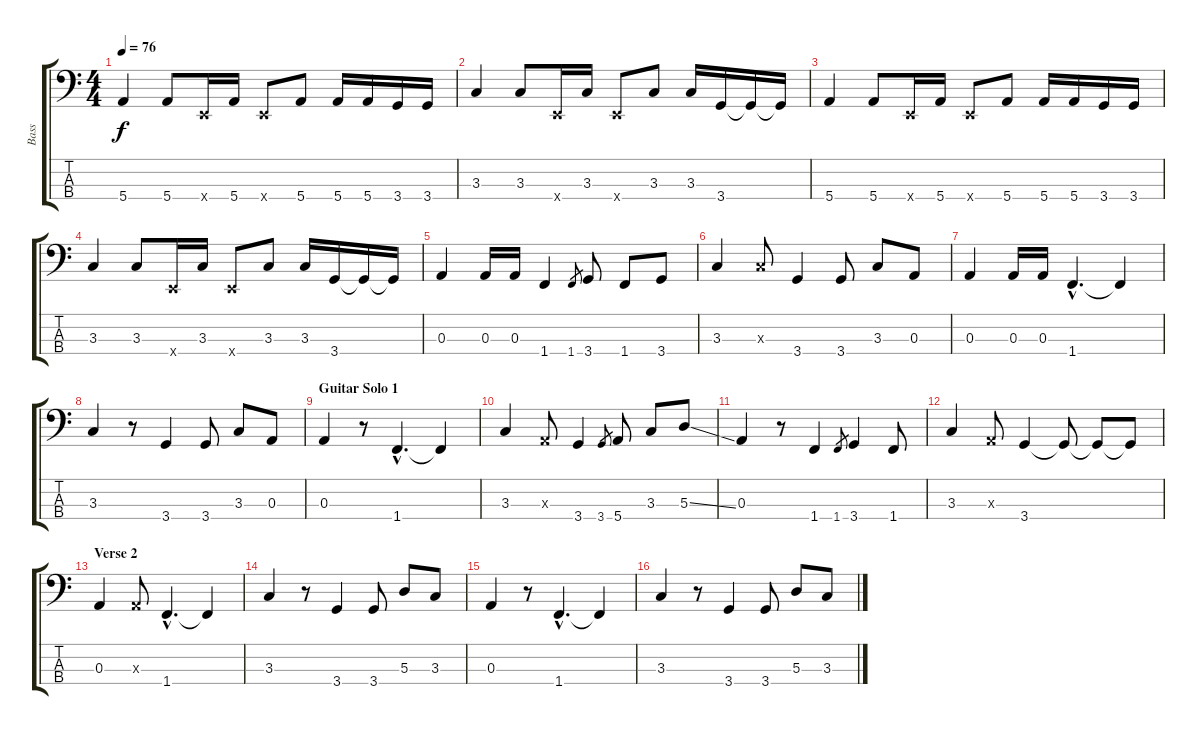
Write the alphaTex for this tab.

\track ("Bass" "Bass") {instrument electricbasspick}
\staff {score tabs}
\tuning (G2 D2 A1 E1) {hide}
\ts (4 4)
\tempo 76
\clef f4
\ks c
5.4.4{dy f} 5.4.8 0.4{x}.16 5.4.16 0.4{x}.8 5.4.8 5.4.16 5.4.16 3.4.16 3.4.16 |
3.3.4 3.3.8 0.4{x}.16 3.3.16 0.4{x}.8 3.3.8 3.3.16 3.4.16 3.4{t}.16 3.4{t}.16 |
5.4.4 5.4.8 0.4{x}.16 5.4.16 0.4{x}.8 5.4.8 5.4.16 5.4.16 3.4.16 3.4.16 |
3.3.4 3.3.8 0.4{x}.16 3.3.16 0.4{x}.8 3.3.8 3.3.16 3.4.16 3.4{t}.16 3.4{t}.16 |
\section ("" "")
0.3.4 0.3.16 0.3.16 1.4.4 1.4.8{gr} 3.4.8 1.4.8 3.4.8 |
3.3.4 3.3{x}.8 3.4.4 3.4.8 3.3.8 0.3.8 |
0.3.4 0.3.16 0.3.16 1.4{hac}.4{d} 1.4{t}.4 |
3.3.4 r.8 3.4.4 3.4.8 3.3.8 0.3.8 |
\section ("" "Guitar Solo 1")
0.3.4 r.8 1.4{hac}.4{d} 1.4{t}.4 |
3.3.4 0.3{x}.8 3.4.4 3.4.8{gr} 5.4.8 3.3.8 5.3{ss}.8 |
0.3.4 r.8 1.4.4 1.4.8{gr} 3.4.4 1.4.8 |
3.3.4 0.3{x}.8 3.4.4 3.4{t}.8 3.4{t}.8 3.4{t}.8 |
\section ("" "Verse 2")
0.3.4 0.3{x}.8 1.4{hac}.4{d} 1.4{t}.4 |
3.3.4 r.8 3.4.4 3.4.8 5.3.8 3.3.8 |
0.3.4 r.8 1.4{hac}.4{d} 1.4{t}.4 |
3.3.4 r.8 3.4.4 3.4.8 5.3.8 3.3.8
